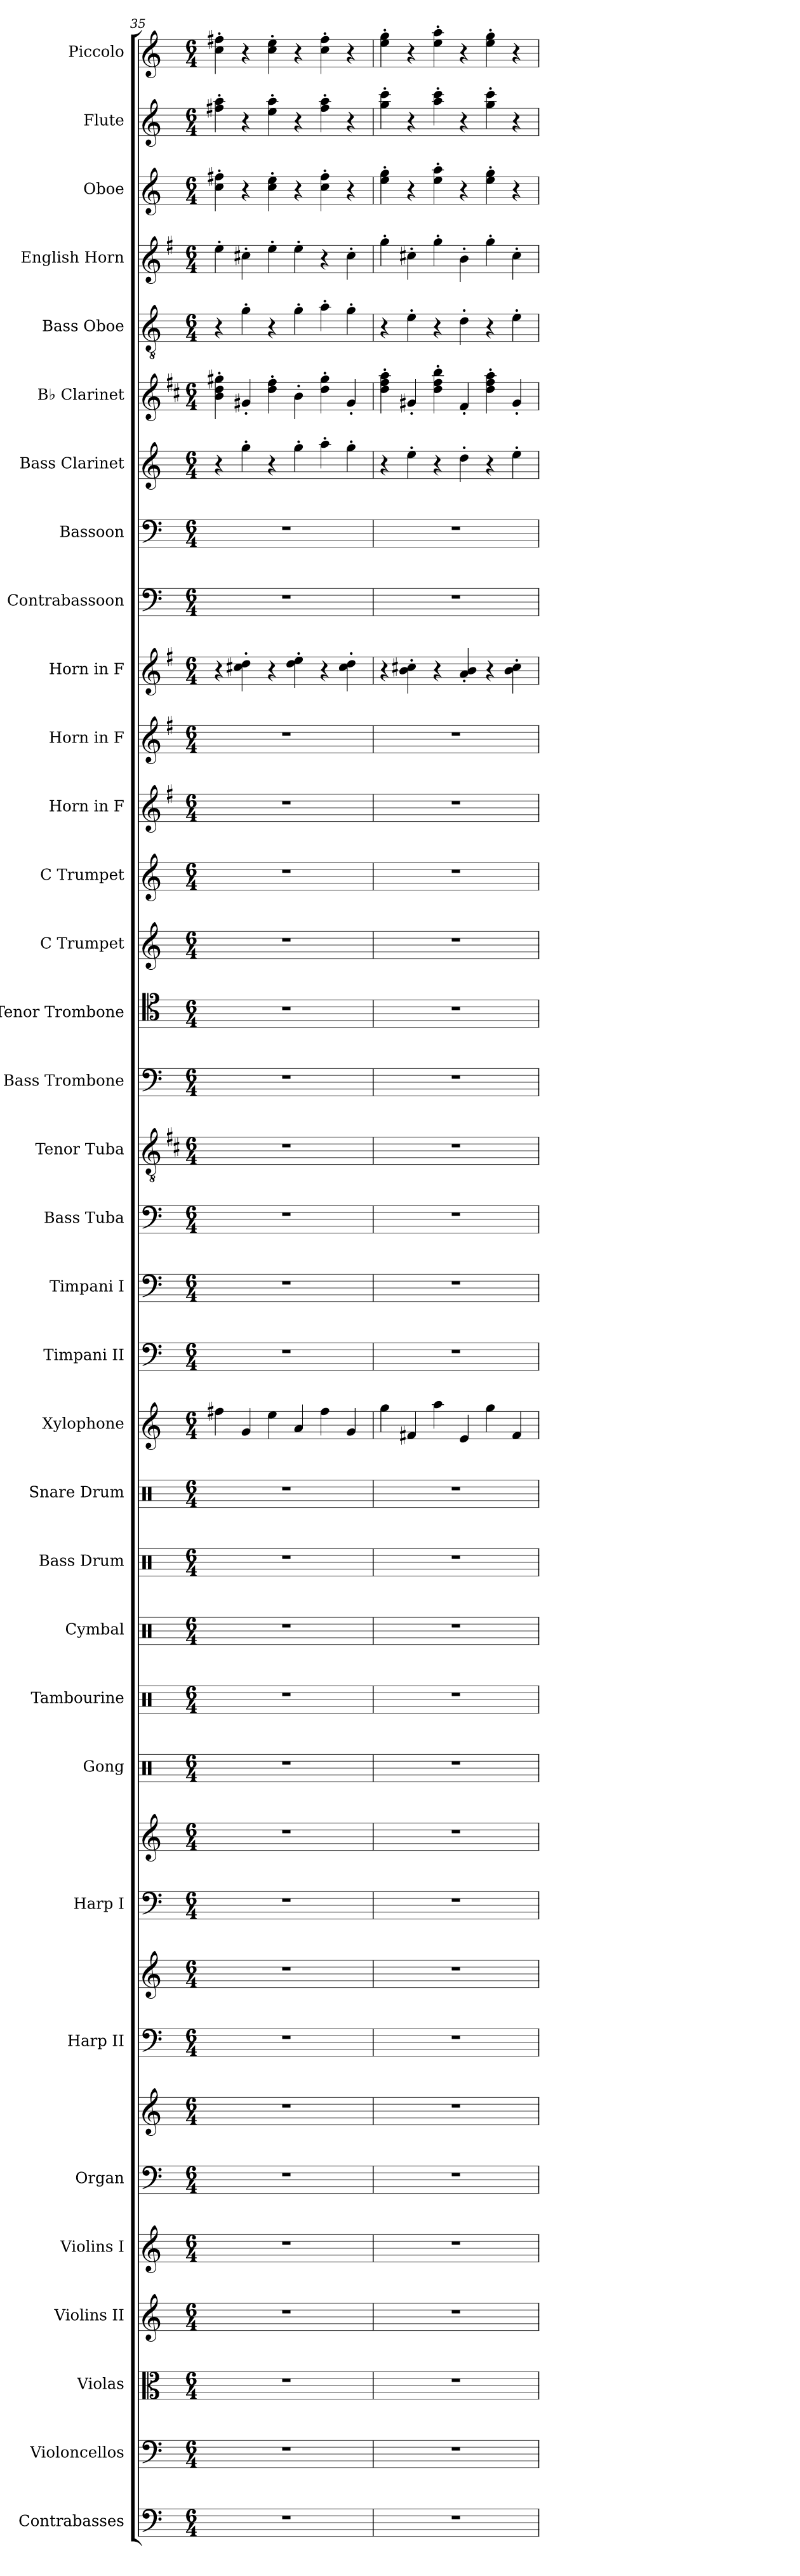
**kern	**kern	**kern	**kern	**kern	**kern	**kern	**kern	**kern	**kern	**kern	**kern	**kern	**kern	**kern	**kern	**kern	**kern	**kern	**kern	**kern	**kern	**kern	**kern	**kern	**kern	**kern	**kern	**kern	**kern	**kern	**kern	**kern	**kern	**kern	**kern	**kern
*part34	*part33	*part32	*part31	*part30	*part29	*part29	*part28	*part28	*part27	*part27	*part26	*part25	*part24	*part23	*part22	*part21	*part20	*part19	*part18	*part17	*part16	*part15	*part14	*part13	*part12	*part11	*part10	*part9	*part8	*part7	*part6	*part5	*part4	*part3	*part2	*part1
*staff37	*staff36	*staff35	*staff34	*staff33	*staff32	*staff31	*staff30	*staff29	*staff28	*staff27	*staff26	*staff25	*staff24	*staff23	*staff22	*staff21	*staff20	*staff19	*staff18	*staff17	*staff16	*staff15	*staff14	*staff13	*staff12	*staff11	*staff10	*staff9	*staff8	*staff7	*staff6	*staff5	*staff4	*staff3	*staff2	*staff1
*I"Contrabasses	*I"Violoncellos	*I"Violas	*I"Violins II	*I"Violins I	*I"Organ	*	*I"Harp II	*	*I"Harp I	*	*I"Gong	*I"Tambourine	*I"Cymbal	*I"Bass Drum	*I"Snare Drum	*I"Xylophone	*I"Timpani II	*I"Timpani I	*I"Bass Tuba	*I"Tenor Tuba	*I"Bass Trombone	*I"Tenor Trombone	*I"C Trumpet	*I"C Trumpet	*I"Horn in F	*I"Horn in F	*I"Horn in F	*I"Contrabassoon	*I"Bassoon	*I"Bass Clarinet	*I"B♭ Clarinet	*I"Bass Oboe	*I"English Horn	*I"Oboe	*I"Flute	*I"Piccolo
*I'Cbs.	*I'Vcs.	*I'Vlas.	*I'Vlns.	*I'Vlns.	*I'Org.	*	*I'Hrp.	*	*I'Hrp.	*	*	*I'Tamb.	*I'Cym.	*I'B. Dr.	*I'Sn. Dr.	*I'Xyl.	*I'Timp.	*I'Timp.	*I'Tba.	*	*I'B. Tbn.	*I'T. Tbn.	*I'C Tpt.	*I'C Tpt.	*	*	*	*I'Cbsn.	*I'Bsn.	*I'B. Cl.	*I'B♭ Cl.	*	*I'E. Hn.	*I'Ob.	*I'Fl.	*I'Picc.
*clefF4	*clefF4	*clefC3	*clefG2	*clefG2	*clefF4	*clefG2	*clefF4	*clefG2	*clefF4	*clefG2	*clefX	*clefX	*clefX	*clefX	*clefX	*clefG2	*clefF4	*clefF4	*clefF4	*clefGv2	*clefF4	*clefC4	*clefG2	*clefG2	*clefG2	*clefG2	*clefG2	*clefF4	*clefF4	*clefG2	*clefG2	*clefGv2	*clefG2	*clefG2	*clefG2	*clefG2
*ITrd7c12	*	*	*	*	*	*	*	*	*	*	*	*	*	*	*	*ITrd-7c-12	*	*	*	*ITrd1c2	*	*	*	*	*ITrd4c7	*ITrd4c7	*ITrd4c7	*ITrd7c12	*	*ITrd8c14	*ITrd1c2	*	*ITrd4c7	*	*	*ITrd-7c-12
*k[]	*k[]	*k[]	*k[]	*k[]	*k[]	*k[]	*k[]	*k[]	*k[]	*k[]	*k[]	*k[]	*k[]	*k[]	*k[]	*k[]	*k[]	*k[]	*k[]	*k[]	*k[]	*k[]	*k[]	*k[]	*k[]	*k[]	*k[]	*k[]	*k[]	*k[]	*k[]	*k[]	*k[]	*k[]	*k[]	*k[]
*M6/4	*M6/4	*M6/4	*M6/4	*M6/4	*M6/4	*M6/4	*M6/4	*M6/4	*M6/4	*M6/4	*M6/4	*M6/4	*M6/4	*M6/4	*M6/4	*M6/4	*M6/4	*M6/4	*M6/4	*M6/4	*M6/4	*M6/4	*M6/4	*M6/4	*M6/4	*M6/4	*M6/4	*M6/4	*M6/4	*M6/4	*M6/4	*M6/4	*M6/4	*M6/4	*M6/4	*M6/4
=35	=35	=35	=35	=35	=35	=35	=35	=35	=35	=35	=35	=35	=35	=35	=35	=35	=35	=35	=35	=35	=35	=35	=35	=35	=35	=35	=35	=35	=35	=35	=35	=35	=35	=35	=35	=35
1.r	1.r	1.r	1.r	1.r	1.r	1.r	1.r	1.r	1.r	1.r	1.r	1.r	1.r	1.r	1.r	4fff#X\	1.r	1.r	1.r	1.r	1.r	1.r	1.r	1.r	1.r	1.r	4r	1.r	1.r	4r	4a\' 4cc\' 4ff#X\'	4r	4a'\	4cc\' 4ff#X\'	4ff#X\' 4aa\'	4ccc\' 4fff#X\'
.	.	.	.	.	.	.	.	.	.	.	.	.	.	.	.	4gg/	.	.	.	.	.	.	.	.	.	.	4f#X\' 4g\'	.	.	4g'\	4f#X'/	4g'\	4f#X'\	4r	4r	4r
.	.	.	.	.	.	.	.	.	.	.	.	.	.	.	.	4eee\	.	.	.	.	.	.	.	.	.	.	4r	.	.	4r	4cc\' 4ee\'	4r	4a'\	4cc\' 4ee\'	4ee\' 4aa\'	4ccc\' 4eee\'
.	.	.	.	.	.	.	.	.	.	.	.	.	.	.	.	4aa/	.	.	.	.	.	.	.	.	.	.	4g\' 4a\'	.	.	4g'\	4a'\	4g'\	4a'\	4r	4r	4r
.	.	.	.	.	.	.	.	.	.	.	.	.	.	.	.	4fff#\	.	.	.	.	.	.	.	.	.	.	4r	.	.	4a'\	4cc\' 4ff#\'	4a'\	4r	4cc\' 4ff#\'	4ff#\' 4aa\'	4ccc\' 4fff#\'
.	.	.	.	.	.	.	.	.	.	.	.	.	.	.	.	4gg/	.	.	.	.	.	.	.	.	.	.	4f#\' 4g\'	.	.	4g'\	4f#'/	4g'\	4f#'\	4r	4r	4r
=36	=36	=36	=36	=36	=36	=36	=36	=36	=36	=36	=36	=36	=36	=36	=36	=36	=36	=36	=36	=36	=36	=36	=36	=36	=36	=36	=36	=36	=36	=36	=36	=36	=36	=36	=36	=36
1.r	1.r	1.r	1.r	1.r	1.r	1.r	1.r	1.r	1.r	1.r	1.r	1.r	1.r	1.r	1.r	4ggg\	1.r	1.r	1.r	1.r	1.r	1.r	1.r	1.r	1.r	1.r	4r	1.r	1.r	4r	4cc\' 4ee\' 4gg\'	4r	4cc'\	4ee\' 4gg\'	4gg\' 4ccc\'	4eee\' 4ggg\'
.	.	.	.	.	.	.	.	.	.	.	.	.	.	.	.	4ff#X/	.	.	.	.	.	.	.	.	.	.	4e\' 4f#X\'	.	.	4e'\	4f#X'/	4e'\	4f#X'\	4r	4r	4r
.	.	.	.	.	.	.	.	.	.	.	.	.	.	.	.	4aaa\	.	.	.	.	.	.	.	.	.	.	4r	.	.	4r	4cc\' 4ee\' 4aa\'	4r	4cc'\	4ee\' 4aa\'	4aa\' 4ccc\'	4eee\' 4aaa\'
.	.	.	.	.	.	.	.	.	.	.	.	.	.	.	.	4ee/	.	.	.	.	.	.	.	.	.	.	4d/' 4e/'	.	.	4d'\	4e'/	4d'\	4e'\	4r	4r	4r
.	.	.	.	.	.	.	.	.	.	.	.	.	.	.	.	4ggg\	.	.	.	.	.	.	.	.	.	.	4r	.	.	4r	4cc\' 4ee\' 4gg\'	4r	4cc'\	4ee\' 4gg\'	4gg\' 4ccc\'	4eee\' 4ggg\'
.	.	.	.	.	.	.	.	.	.	.	.	.	.	.	.	4ff#/	.	.	.	.	.	.	.	.	.	.	4e\' 4f#\'	.	.	4e'\	4f#'/	4e'\	4f#'\	4r	4r	4r
=	=	=	=	=	=	=	=	=	=	=	=	=	=	=	=	=	=	=	=	=	=	=	=	=	=	=	=	=	=	=	=	=	=	=	=	=
*-	*-	*-	*-	*-	*-	*-	*-	*-	*-	*-	*-	*-	*-	*-	*-	*-	*-	*-	*-	*-	*-	*-	*-	*-	*-	*-	*-	*-	*-	*-	*-	*-	*-	*-	*-	*-
